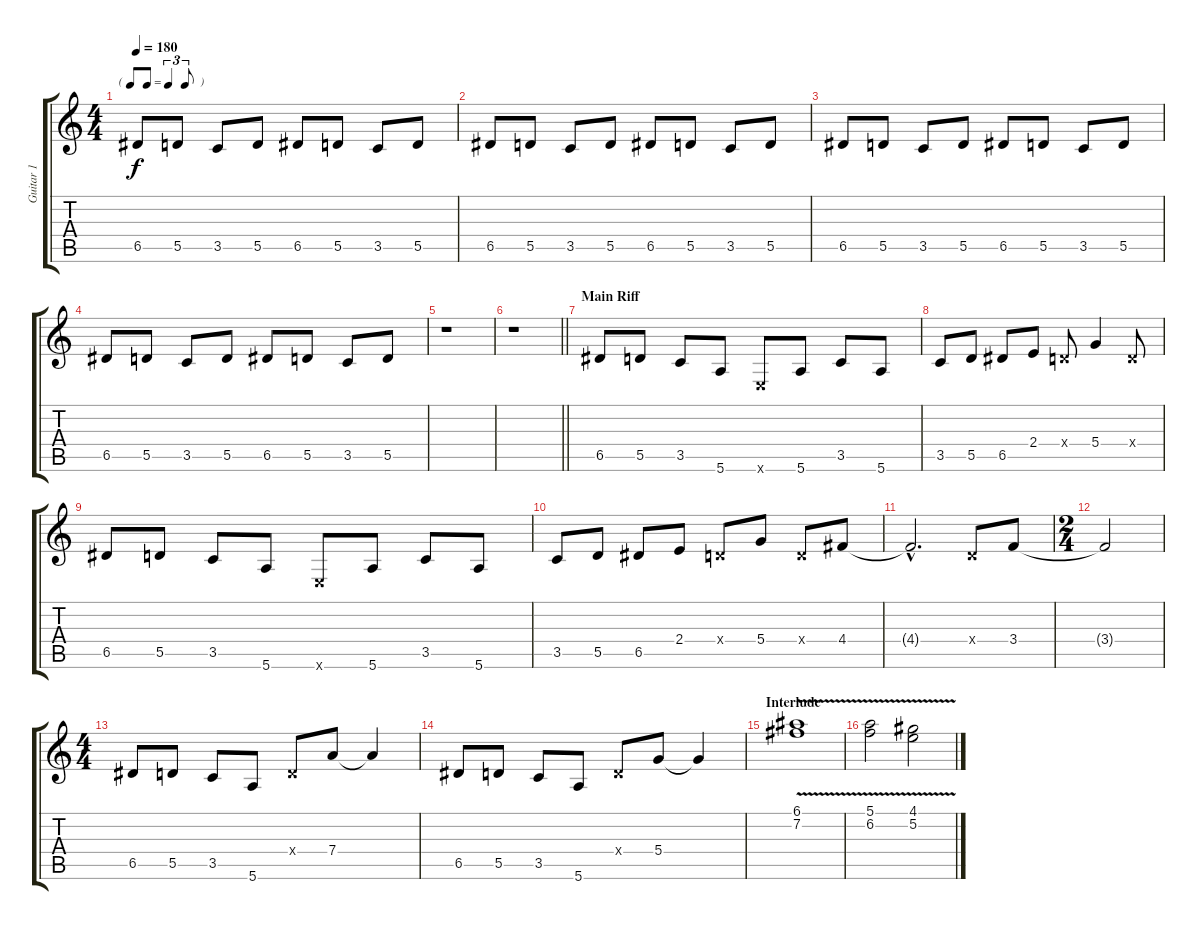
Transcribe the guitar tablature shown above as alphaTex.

\track ("Guitar 1" "Guitar 1") {instrument overdrivenguitar}
\staff {score tabs}
\tuning (E4 B3 G3 D3 A2 E2) {hide}
\ts (4 4)
\tf triplet8th
\tempo 180
\clef g2
\ks c
6.5.8{dy f} 5.5.8 3.5.8 5.5.8 6.5.8 5.5.8 3.5.8 5.5.8 |
6.5.8 5.5.8 3.5.8 5.5.8 6.5.8 5.5.8 3.5.8 5.5.8 |
6.5.8 5.5.8 3.5.8 5.5.8 6.5.8 5.5.8 3.5.8 5.5.8 |
6.5.8 5.5.8 3.5.8 5.5.8 6.5.8 5.5.8 3.5.8 5.5.8 |
r.1 |
\barLineRight lightlight
r.1 |
\section ("" "Main Riff")
6.5.8 5.5.8 3.5.8 5.6.8 0.6{x}.8 5.6.8 3.5.8 5.6.8 |
3.5.8 5.5.8 6.5.8 2.4.8 0.4{x}.8 5.4.4 0.4{x}.8 |
6.5.8 5.5.8 3.5.8 5.6.8 0.6{x}.8 5.6.8 3.5.8 5.6.8 |
3.5.8 5.5.8 6.5.8 2.4.8 0.4{x}.8 5.4.8 0.4{x}.8 4.4.8 |
4.4{hac t}.2{d} 0.4{x}.8 3.4.8 |
\ts (2 4)
3.4{t}.2 |
\ts (4 4)
6.5.8 5.5.8 3.5.8 5.6.8 0.4{x}.8 7.4.8 7.4{t}.4 |
6.5.8 5.5.8 3.5.8 5.6.8 0.4{x}.8 5.4.8 5.4{t}.4 |
\section ("" "Interlude")
(6.1{v} 7.2{v}).1 |
(5.1{v} 6.2{v}).2 (4.1{v} 5.2{v}).2
